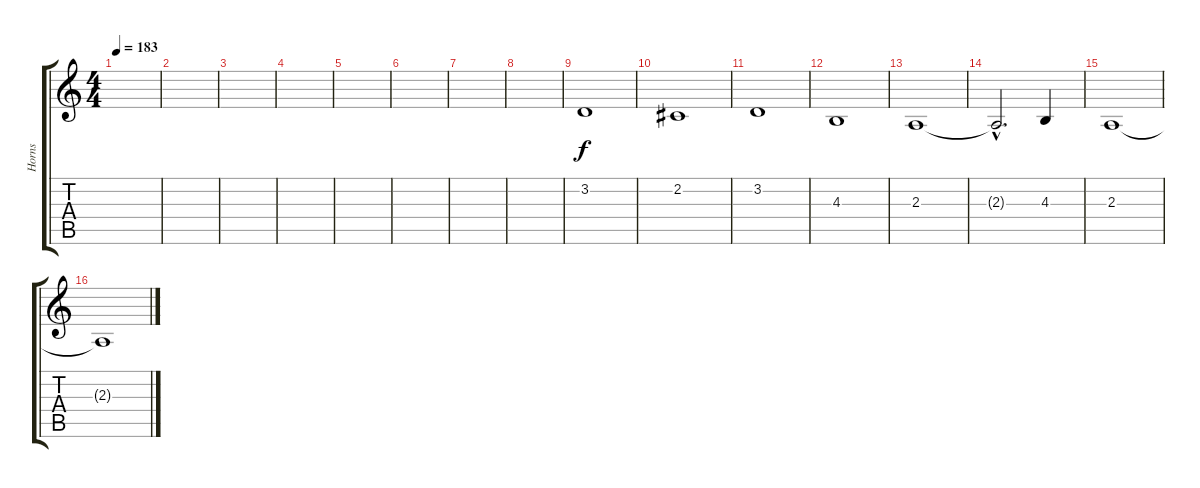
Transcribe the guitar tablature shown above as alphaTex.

\track ("Horns" "Horns") {instrument brasssection}
\staff {score tabs}
\tuning (E4 B3 G3 D3 A2 E2) {hide}
\ts (4 4)
\tempo 183
\clef g2
\ks c
|
|
|
|
|
|
|
|
3.2.1 |
2.2.1 |
3.2.1 |
4.3.1 |
2.3.1 |
2.3{hac t}.2{d} 4.3.4 |
2.3.1 |
2.3{t}.1
